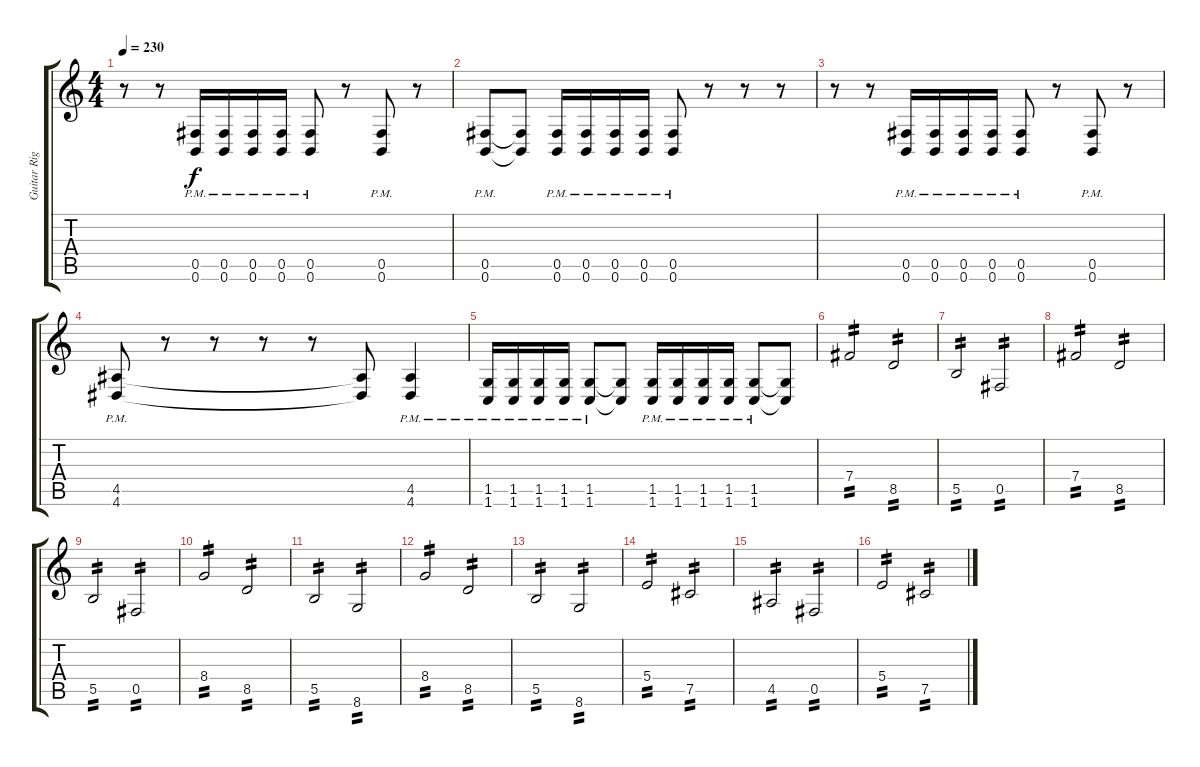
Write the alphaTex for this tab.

\track ("Guitar Right" "Guitar Rig") {instrument overdrivenguitar}
\staff {score tabs}
\tuning (Db4 Ab3 E3 B2 Gb2 B1) {hide}
\ts (4 4)
\tempo 230
\clef g2
\ks c
r.8{dy f} r.8 (0.5{pm} 0.6{pm}).16 (0.5{pm} 0.6{pm}).16 (0.5{pm} 0.6{pm}).16 (0.5{pm} 0.6{pm}).16 (0.5{pm} 0.6{pm}).8 r.8 (0.5{pm} 0.6{pm}).8 r.8 |
(0.5{pm} 0.6{pm}).8 (0.5{t} 0.6{t}).8 (0.5{pm} 0.6{pm}).16 (0.5{pm} 0.6{pm}).16 (0.5{pm} 0.6{pm}).16 (0.5{pm} 0.6{pm}).16 (0.5{pm} 0.6{pm}).8 r.8 r.8 r.8 |
r.8 r.8 (0.5{pm} 0.6{pm}).16 (0.5{pm} 0.6{pm}).16 (0.5{pm} 0.6{pm}).16 (0.5{pm} 0.6{pm}).16 (0.5{pm} 0.6{pm}).8 r.8 (0.5{pm} 0.6{pm}).8 r.8 |
(4.5{pm} 4.6{pm}).8 r.8 r.8 r.8 r.8 (4.5{t} 4.6{t}).8 (4.5{pm} 4.6{pm}).4 |
(1.5{pm} 1.6{pm}).16 (1.5{pm} 1.6{pm}).16 (1.5{pm} 1.6{pm}).16 (1.5{pm} 1.6{pm}).16 (1.5{pm} 1.6{pm}).8 (1.5{t} 1.6{t}).8 (1.5{pm} 1.6{pm}).16 (1.5{pm} 1.6{pm}).16 (1.5{pm} 1.6{pm}).16 (1.5{pm} 1.6{pm}).16 (1.5{pm} 1.6{pm}).8 (1.5{t} 1.6{t}).8 |
7.4.2{tp 2} 8.5.2{tp 2} |
5.5.2{tp 2} 0.5.2{tp 2} |
7.4.2{tp 2} 8.5.2{tp 2} |
5.5.2{tp 2} 0.5.2{tp 2} |
8.4.2{tp 2} 8.5.2{tp 2} |
5.5.2{tp 2} 8.6.2{tp 2} |
8.4.2{tp 2} 8.5.2{tp 2} |
5.5.2{tp 2} 8.6.2{tp 2} |
5.4.2{tp 2} 7.5.2{tp 2} |
4.5.2{tp 2} 0.5.2{tp 2} |
5.4.2{tp 2} 7.5.2{tp 2}
